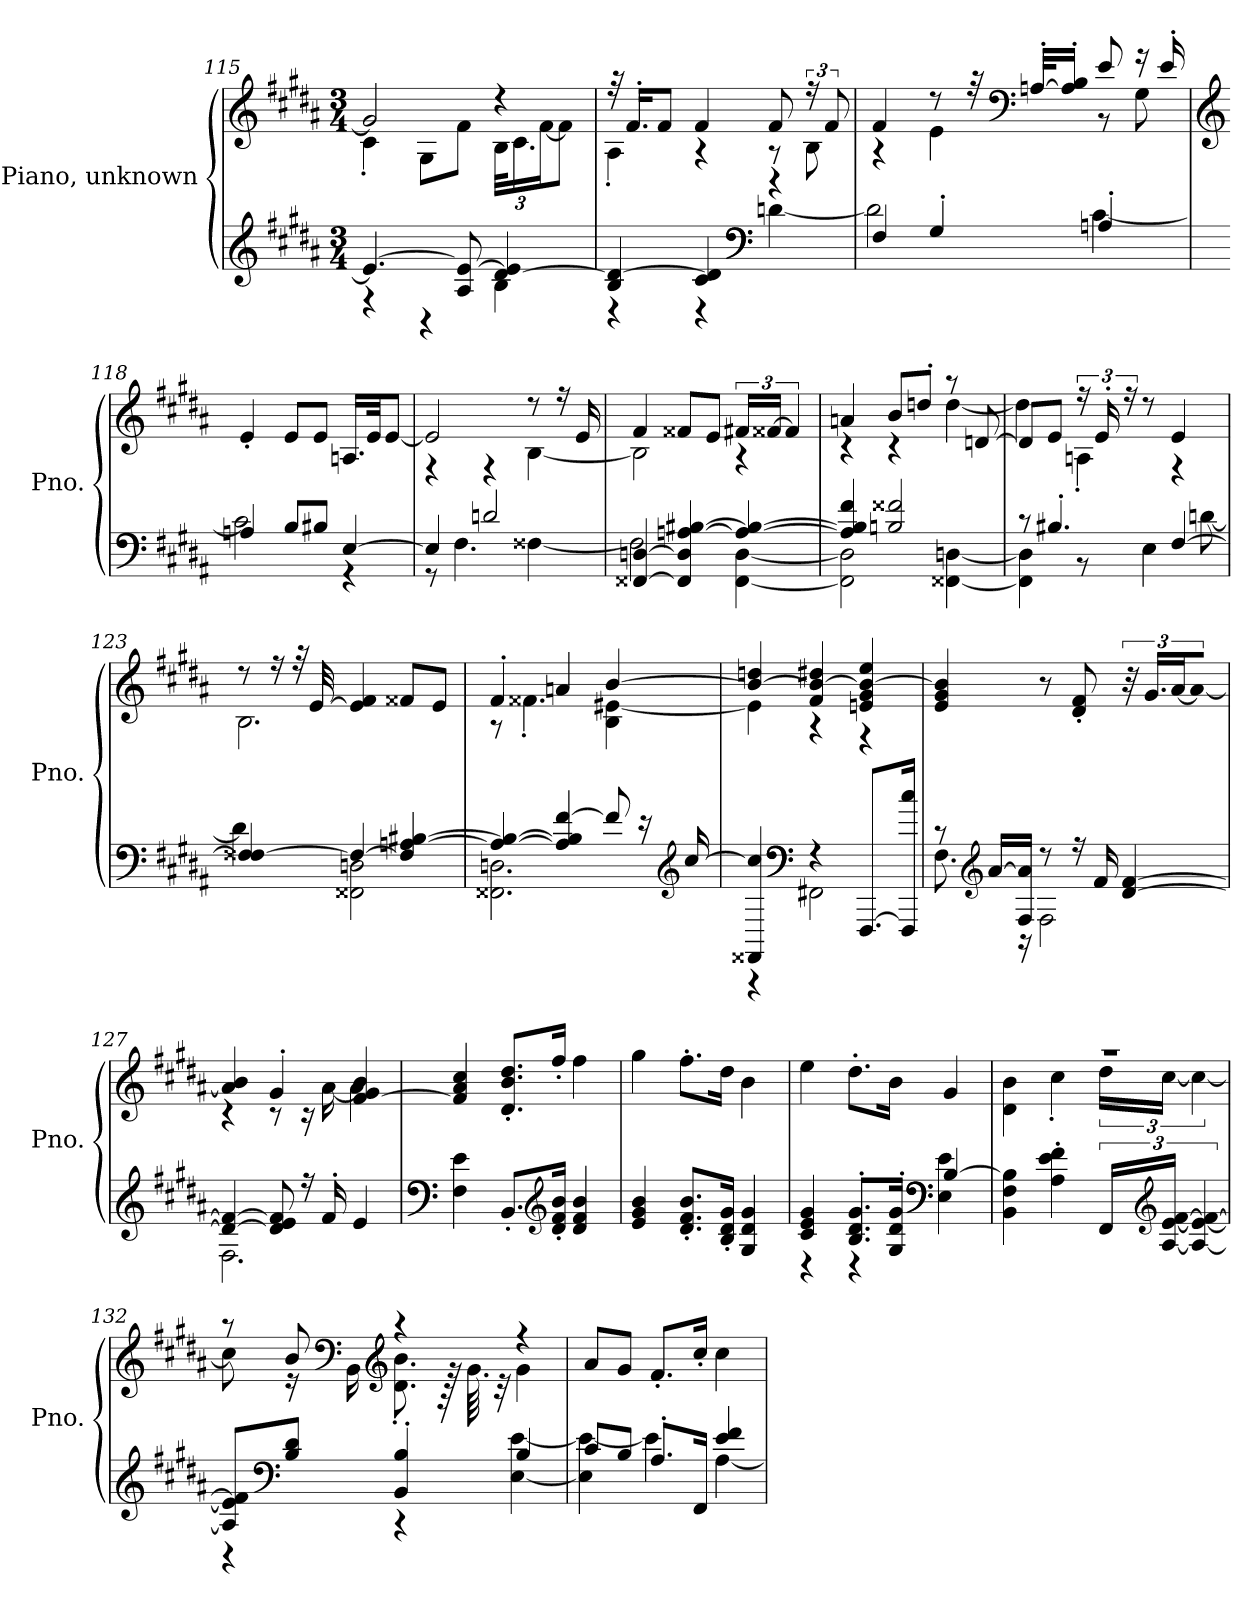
**kern	**kern
*part1	*part1
*staff2	*staff1
*I"Piano, unknown	*
*I'Pno.	*
*clefG2	*clefG2
*k[f#c#g#d#a#]	*k[f#c#g#d#a#]
*M3/4	*M3/4
=115	=115
*^	*^
4.e/_	4r	2g#/]	4c#'\
.	4r	.	8G#\L
8A#/ 8e/_	.	.	8f#\J
*	*	*	*Xbrackettup
[4d#/ 4e/]	4B\	4r	48B\KLL
.	.	.	24.c#\
.	.	.	[24f#\J
.	.	.	8f#\J]
=116	=116	=116	=116
4B/ 4d#/_	4r	32r	4A#'\
.	.	16.f#'/KL	.
.	.	8f#/J	.
4c#/ 4d#/]	4r	4f#/	4r
*clefF4	*	*	*
4r	[4dn\	8f#/	8r
*	*	*brackettup	*
.	.	24r	8B\
.	.	12f#/	.
!!LO:LB:g=z	!!
=117	=117	=117	=117
4F#/	2d\]	4f#/	4r
4G#'/	.	8r	4e\
.	.	32r	.
*	*	*clefF4	*
.	.	[32An'/KLL	.
.	.	16A/]' 16B/'JJ	.
4An'/	[4c#\	8e/	8r
.	.	16r	8G#\
.	.	16e'/	.
*	*	*v	*v
=118	=118	=118
*	*	*clefG2
4An/	2c#\]	4e'/
8B/L	.	8e/L
8B#X/J	.	8e/J
[4E/	4r	16.An/LL
.	.	32e/JK
.	.	[8e/J
=119	=119	=119
*	*	*^
4E/]	8r	2e/]	4r
.	4.F#\	.	.
2dn/	.	.	4r
.	[4F##X\	8r	[4B\
.	.	16r	.
.	.	16e/	.
!!LO:LB:g=z	!!
=120	=120	=120	=120
[4FF##X/ [4Dn/	2F##\]	4f#/	2B\]
4FF##/] 4D/] [4An/ [4B#X/	.	8f##X/L	.
.	.	8e/J	.
4A/_ 4B#/_	[4FF##\ [4D\	24f#X/LL	4r
.	.	[24f##X/JJ	.
.	.	6f##/]	.
=121	=121	=121	=121
4A/] 4B#/] 4f#/	2FF##\] 2D\]	4an/	4r
2Bn/ 2f##X/	.	8b/L	4r
.	.	8ddn'/J	.
.	[4FF##X\ [4Dn\	8r	[4dd\
.	.	[8dn/	.
=122	=122	=122	=122
8r	4FF##\] 4D\]	8d/L]	4dd\]
4.B#X'/	.	8e/J	.
.	8r	24r	4An'\
.	.	24e'/	.
.	.	24r	.
.	4E\	8r	.
[4F#/	.	4e/	4r
.	[8dn\	.	.
!!LO:LB:g=z	!!
=123	=123	=123	=123
4F#/] [4F##X/	4d\]	8r	2.B\
.	.	16r	.
.	.	32r	.
.	.	[32e/	.
4F##/_	2FF##X\ 2Dn\	4e/] 4f#/	.
4F##/] [4An/ [4B#X/	.	8f##X/L	.
.	.	8e/J	.
=124	=124	=124	=124
4A/_ 4B#/_	2.FF##X\ 2.Dn\	4f#'/	8r
.	.	.	4.f##X'\
4A/] 4B#/] [4f#/	.	4an/	.
8f#/]	.	[4b/	4B\ [4e#X\
16r	.	.	.
*clefG2	*	*	*
[16cc#/	.	.	.
=125	=125	=125	=125
4FF##X/ 4cc#/]	4r	4b/_ 4ddn/	4e#\]
*clefF4	*	*	*
4r	2FF#X\	4f#/ 4b/_ 4dd#X/	4r
[8.FFF#/L	.	4en/ 4g#/ 4b/_ 4ee/	4r
16FFF#/] 16cc#/Jk	.	.	.
*	*	*v	*v
!!LO:PB:g=z
=126	=126	=126
8r	8.F#\	4e/ 4g#/ 4b/]
*clefG2	*	*
[16a#/LL	.	.
16F#/ 16a#/]JJ	16r	.
8r	2F#\	8r
16r	.	8d#/' 8f#/'
16f#/	.	.
[4d#/ [4f#/	.	48r
.	.	24.g#/LL
.	.	[24a#/J
.	.	8a#/J_
=127	=127	=127
*	*	*^
4d#/_ 4f#/_	2.F#\	4a#/] 4b/	4r
8d#/] 8e/ 8f#/]	.	4g#'/	8r
16r	.	.	16r
16f#'/	.	.	[16a#\
4e/	.	[4f#/ 4g#/ 4b/	4a#\]
*v	*v	*	*
*	*v	*v
=128	=128
*clefF4	*
4F#\ 4e\	4f#/] 4a#/ 4cc#/
8.BB'/L	8.d#/' 8.b/' 8.dd#/'L
*clefG2	*
16d#/' 16f#/' 16b/'Jk	16ff#'/Jk
4d#/ 4f#/ 4b/	4ff#\
=129	=129
4e/ 4g#/ 4b/	4gg#\
8.d#/' 8.f#/' 8.b/'L	8.ff#'\L
16B/' 16d#/' 16g#/'Jk	16dd#\Jk
4G#/ 4d#/ 4g#/	4b\
!!LO:LB:g=z
=130	=130
*^	*
4c#/ 4e/ 4g#/	4r	4ee\
8.B/' 8.d#/' 8.g#/'L	4r	8.dd#'\L
16G#/' 16d#/' 16g#/'Jk	.	16b\Jk
*clefF4	*	*
[4B/	4E\ 4e\	4g#/
*v	*v	*
=131	=131
*	*^
4BB\ 4F#\ 4B\]	2.r	4d#\ 4b\
4A#\' 4e\' 4f#\'	.	4cc#'\
24FF#/LL	.	24dd#\LL
*clefG2	*	*
[24A#/ [24e/ [24f#/JJ	.	[24cc#\JJ
6A#/_ 6e/_ 6f#/_	.	6cc#\_
=132	=132	=132
*^	*	*
8A#/] 8e/] 8f#/]L	4r	8r	8cc#\]
*clefF4	*	*	*
8B/ 8d#/J	.	8b/	16r
*	*	*clefF4	*
.	.	.	16BB\
*	*	*clefG2	*
4BB/' 4B/'	4r	4r	8.d#\' 8.b\'
.	.	.	128r
.	.	.	64.g#\
.	.	.	32r
4B/	[4E\ [4e\	4r	4g#\
*	*	*v	*v
!!LO:LB:g=z
=133	=133	=133
8c#/L	4E\] 4e\_	8a#/L
8B/J	.	8g#/J
8.A#'/L	4e\]	8.f#'/L
16FF#/Jk	.	16cc#'/Jk
4e/ 4f#/	[4A#\	4cc#\
*v	*v	*
=	=
*-	*-
